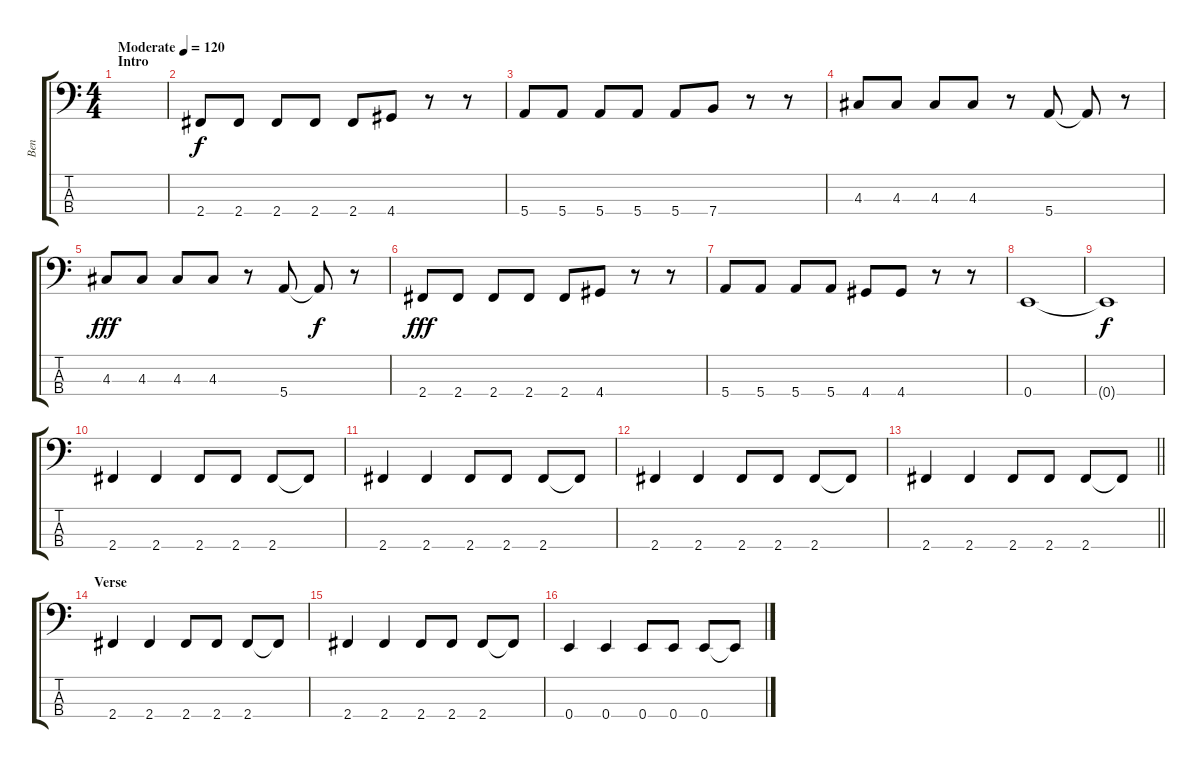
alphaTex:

\track ("Ben" "Ben") {instrument electricbasspick}
\staff {score tabs}
\tuning (G2 D2 A1 E1) {hide}
\ts (4 4)
\section ("" "Intro")
\tempo (120 "Moderate")
\tempo 205
\tempo (120 "Moderate")
\clef f4
\ks c
|
2.4.8 2.4.8 2.4.8 2.4.8 2.4.8 4.4.8 r.8 r.8 |
5.4.8 5.4.8 5.4.8 5.4.8 5.4.8 7.4.8 r.8 r.8 |
4.3.8 4.3.8 4.3.8 4.3.8 r.8 5.4.8 5.4{t}.8{dy f} r.8 |
4.3.8{dy fff} 4.3.8 4.3.8 4.3.8 r.8 5.4.8 5.4{t}.8{dy f} r.8 |
2.4.8{dy fff} 2.4.8 2.4.8 2.4.8 2.4.8 4.4.8 r.8 r.8 |
5.4.8 5.4.8 5.4.8 5.4.8 4.4.8 4.4.8 r.8 r.8 |
0.4.1 |
0.4{t}.1{dy f} |
2.4.4 2.4.4 2.4.8 2.4.8 2.4.8 2.4{t}.8 |
2.4.4 2.4.4 2.4.8 2.4.8 2.4.8 2.4{t}.8 |
2.4.4 2.4.4 2.4.8 2.4.8 2.4.8 2.4{t}.8 |
\barLineRight lightlight
2.4.4 2.4.4 2.4.8 2.4.8 2.4.8 2.4{t}.8 |
\section ("" "Verse")
2.4.4 2.4.4 2.4.8 2.4.8 2.4.8 2.4{t}.8 |
2.4.4 2.4.4 2.4.8 2.4.8 2.4.8 2.4{t}.8 |
0.4.4 0.4.4 0.4.8 0.4.8 0.4.8 0.4{t}.8
